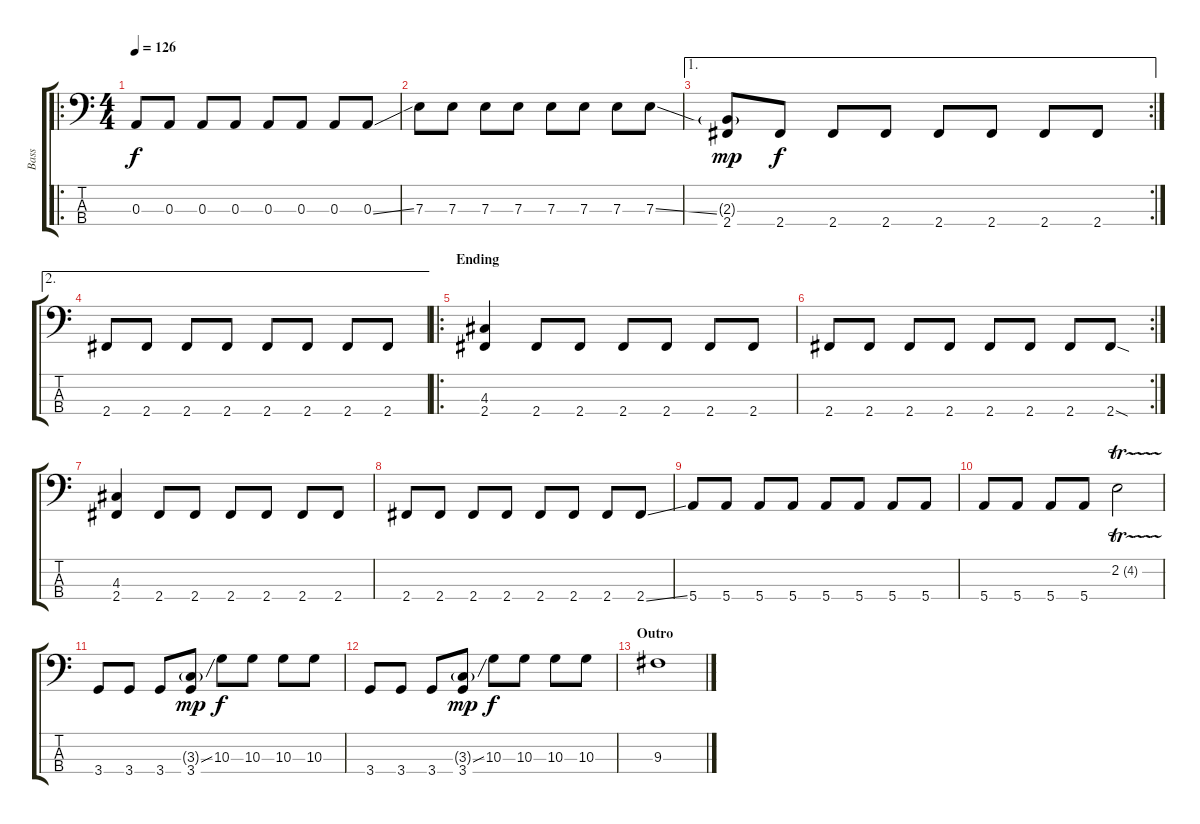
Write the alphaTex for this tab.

\track ("Bass" "Bass") {instrument electricbasspick}
\staff {score tabs}
\tuning (G2 D2 A1 E1) {hide}
\ro
\ts (4 4)
\tempo 126
\clef f4
\ks c
0.3.8{dy f} 0.3.8 0.3.8 0.3.8 0.3.8 0.3.8 0.3.8 0.3{ss}.8 |
7.3.8 7.3.8 7.3.8 7.3.8 7.3.8 7.3.8 7.3.8 7.3{ss}.8 |
\ae 1
\rc 2
(2.3{g} 2.4).8{dy mp} 2.4.8{dy f} 2.4.8 2.4.8 2.4.8 2.4.8 2.4.8 2.4.8 |
\ae 2
2.4.8 2.4.8 2.4.8 2.4.8 2.4.8 2.4.8 2.4.8 2.4.8 |
\ro
\section ("" "Ending")
(4.3 2.4).4 2.4.8 2.4.8 2.4.8 2.4.8 2.4.8 2.4.8 |
\rc 2
2.4.8 2.4.8 2.4.8 2.4.8 2.4.8 2.4.8 2.4.8 2.4{sod}.8 |
(4.3 2.4).4 2.4.8 2.4.8 2.4.8 2.4.8 2.4.8 2.4.8 |
2.4.8 2.4.8 2.4.8 2.4.8 2.4.8 2.4.8 2.4.8 2.4{ss}.8 |
5.4.8 5.4.8 5.4.8 5.4.8 5.4.8 5.4.8 5.4.8 5.4.8 |
5.4.8 5.4.8 5.4.8 5.4.8 2.2{tr (4 16)}.2 |
3.4.8 3.4.8 3.4.8 (3.3{ss g} 3.4).8{dy mp} 10.3.8{dy f} 10.3.8 10.3.8 10.3.8 |
3.4.8 3.4.8 3.4.8 (3.3{ss g} 3.4).8{dy mp} 10.3.8{dy f} 10.3.8 10.3.8 10.3.8 |
\section ("" "Outro")
9.3.1
